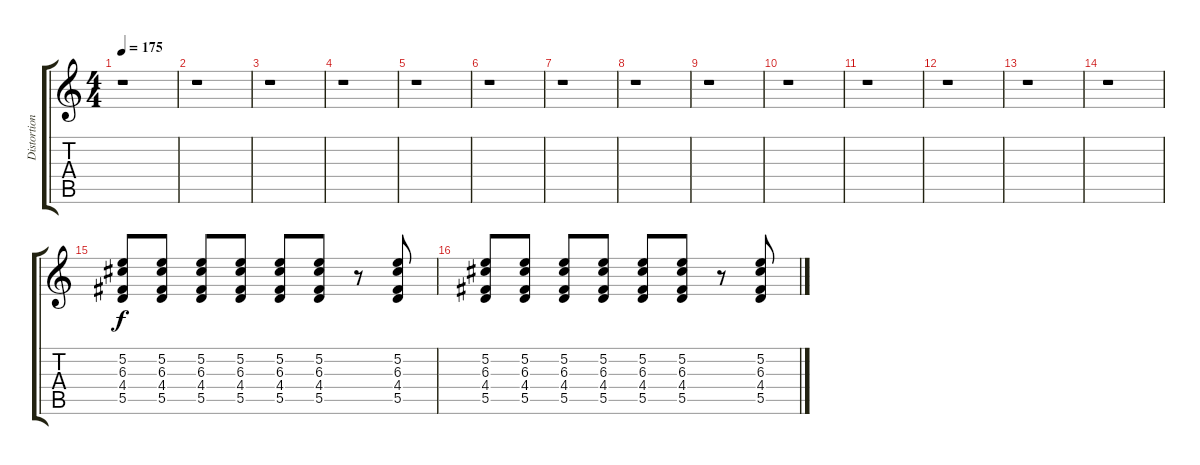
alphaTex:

\track ("Distortion Guitar 2" "Distortion") {instrument distortionguitar}
\staff {score tabs}
\tuning (E4 B3 G3 D3 A2 D2) {hide}
\ts (4 4)
\tempo 175
\clef g2
\ks c
r.1{dy f} |
r.1 |
r.1 |
r.1 |
r.1 |
r.1 |
r.1 |
r.1 |
r.1 |
r.1 |
r.1 |
r.1 |
r.1 |
r.1 |
(5.2 6.3 4.4 5.5).8 (5.2 6.3 4.4 5.5).8 (5.2 6.3 4.4 5.5).8 (5.2 6.3 4.4 5.5).8 (5.2 6.3 4.4 5.5).8 (5.2 6.3 4.4 5.5).8 r.8 (5.2 6.3 4.4 5.5).8 |
(5.2 6.3 4.4 5.5).8 (5.2 6.3 4.4 5.5).8 (5.2 6.3 4.4 5.5).8 (5.2 6.3 4.4 5.5).8 (5.2 6.3 4.4 5.5).8 (5.2 6.3 4.4 5.5).8 r.8 (5.2 6.3 4.4 5.5).8
